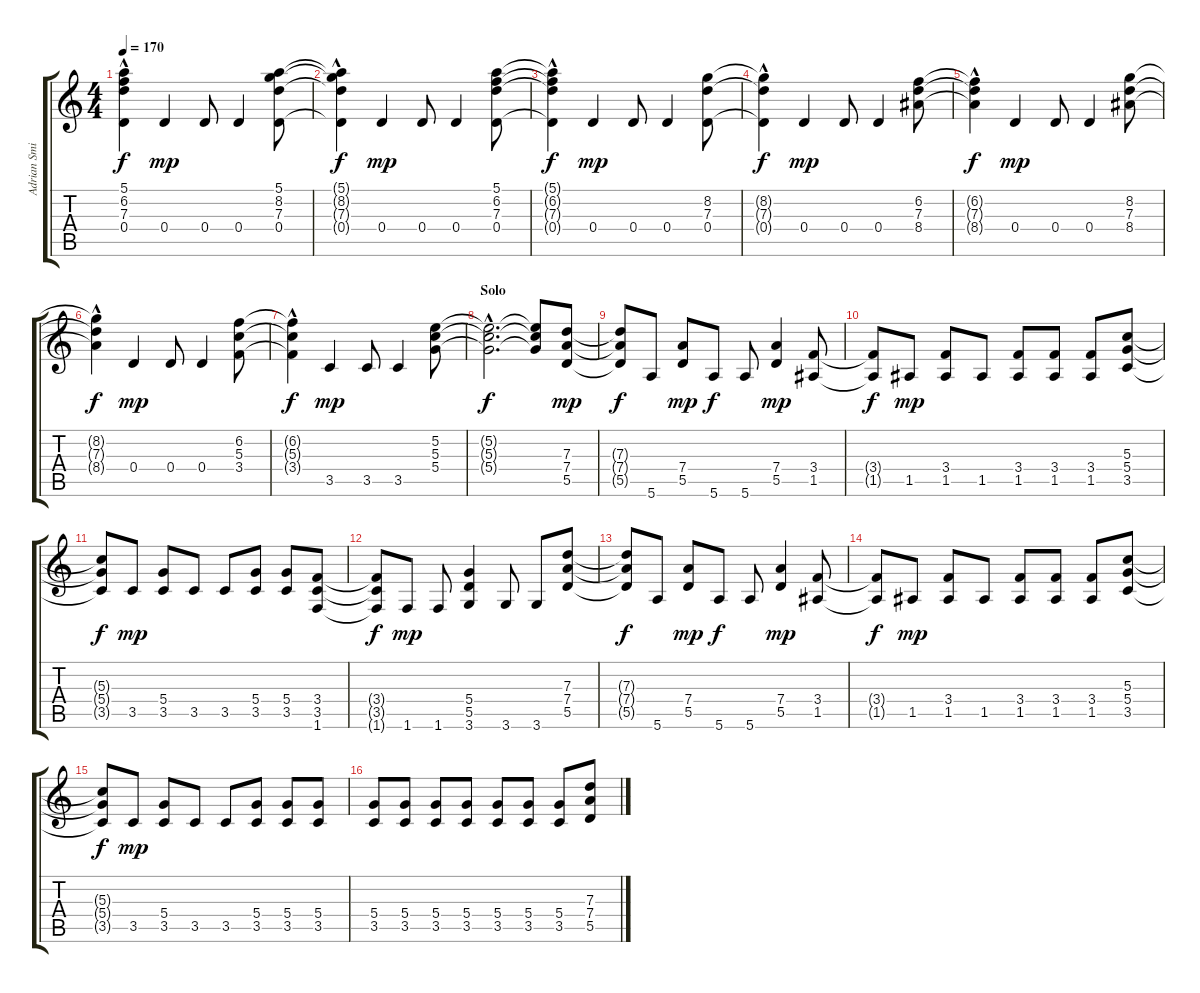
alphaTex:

\track ("Adrian Smith/Dave Murray" "Adrian Smi") {instrument distortionguitar}
\staff {score tabs}
\tuning (E4 B3 G3 D3 A2 E2) {hide}
\ts (4 4)
\tempo 170
\clef g2
\ks c
(5.1{hac t} 6.2{hac t} 7.3{hac t} 0.4{t}).4{dy f} 0.4.4{dy mp} 0.4.8 0.4.4 (5.1 8.2 7.3 0.4).8 |
(5.1{hac t} 8.2{hac t} 7.3{hac t} 0.4{t}).4{dy f} 0.4.4{dy mp} 0.4.8 0.4.4 (5.1 6.2 7.3 0.4).8 |
(5.1{hac t} 6.2{hac t} 7.3{hac t} 0.4{t}).4{dy f} 0.4.4{dy mp} 0.4.8 0.4.4 (8.2 7.3 0.4).8 |
(8.2{hac t} 7.3{t} 0.4{t}).4{dy f} 0.4.4{dy mp} 0.4.8 0.4.4 (6.2 7.3 8.4).8 |
(6.2{hac t} 7.3{t} 8.4{t}).4{dy f} 0.4.4{dy mp} 0.4.8 0.4.4 (8.2 7.3 8.4).8 |
(8.2{hac t} 7.3{t} 8.4{t}).4{dy f} 0.4.4{dy mp} 0.4.8 0.4.4 (6.2 5.3 3.4).8 |
(6.2{hac t} 5.3{t} 3.4{hac t}).4{dy f} 3.5.4{dy mp} 3.5.8 3.5.4 (5.2 5.3 5.4).8 |
\section ("" "Solo")
(5.2{hac t} 5.3{hac t} 5.4{hac t}).2{d dy f volume 16} (5.2{t} 5.3{t} 5.4{t}).8 (7.3 7.4 5.5).8{dy mp} |
(7.3{t} 7.4{t} 5.5{t}).8{dy f} 5.6.8 (7.4 5.5).8{dy mp} 5.6.8{dy f} 5.6.8 (7.4 5.5).4{dy mp} (3.4 1.5).8 |
(3.4{t} 1.5{t}).8{dy f} 1.5.8{dy mp} (3.4 1.5).8 1.5.8 (3.4 1.5).8 (3.4 1.5).8 (3.4 1.5).8 (5.3 5.4 3.5).8 |
(5.3{t} 5.4{t} 3.5{t}).8{dy f} 3.5.8{dy mp} (5.4 3.5).8 3.5.8 3.5.8 (5.4 3.5).8 (5.4 3.5).8 (3.4 3.5 1.6).8 |
(3.4{t} 3.5{t} 1.6{t}).8{dy f} 1.6.8{dy mp} 1.6.8 (5.4 5.5 3.6).4 3.6.8 3.6.8 (7.3 7.4 5.5).8 |
(7.3{t} 7.4{t} 5.5{t}).8{dy f} 5.6.8 (7.4 5.5).8{dy mp} 5.6.8{dy f} 5.6.8 (7.4 5.5).4{dy mp} (3.4 1.5).8 |
(3.4{t} 1.5{t}).8{dy f} 1.5.8{dy mp} (3.4 1.5).8 1.5.8 (3.4 1.5).8 (3.4 1.5).8 (3.4 1.5).8 (5.3 5.4 3.5).8 |
(5.3{t} 5.4{t} 3.5{t}).8{dy f} 3.5.8{dy mp} (5.4 3.5).8 3.5.8 3.5.8 (5.4 3.5).8 (5.4 3.5).8 (5.4 3.5).8 |
(5.4 3.5).8 (5.4 3.5).8 (5.4 3.5).8 (5.4 3.5).8 (5.4 3.5).8 (5.4 3.5).8 (5.4 3.5).8 (7.3 7.4 5.5).8
